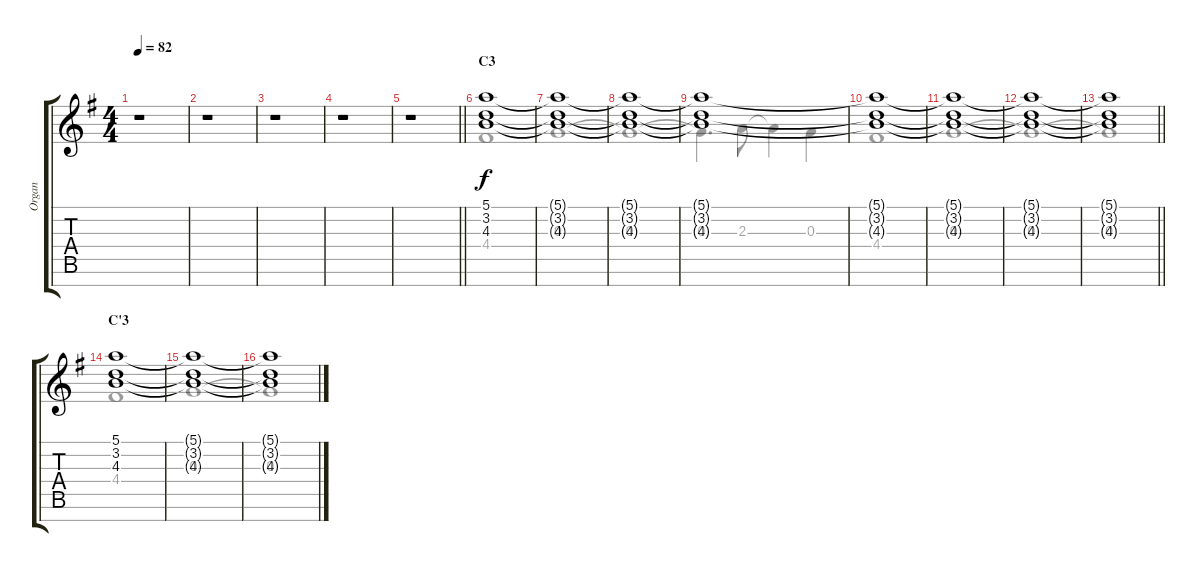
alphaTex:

\track ("Organ" "Organ") {instrument drawbarorgan}
\staff {score tabs}
\tuning (E5 B4 G4 D4 A3 E3 B2) {hide}
\voice
\ts (4 4)
\tempo 82
\clef g2
\ks g
r.1{dy f} |
r.1 |
r.1 |
r.1 |
\barLineRight lightlight
r.1 |
\section ("" "C3")
(5.1 3.2 4.3).1 |
(5.1{t} 3.2{t} 4.3{t}).1 |
(5.1{t} 3.2{t} 4.3{t}).1 |
(5.1{t} 3.2{t} 4.3{t}).1 |
(5.1{t} 3.2{t} 4.3{t}).1 |
(5.1{t} 3.2{t} 4.3{t}).1 |
(5.1{t} 3.2{t} 4.3{t}).1 |
\barLineRight lightlight
(5.1{t} 3.2{t} 4.3{t}).1 |
\section ("" "C'3")
(5.1 3.2 4.3).1 |
(5.1{t} 3.2{t} 4.3{t}).1 |
(5.1{t} 3.2{t} 4.3{t}).1
\voice
\clef g2
\ottava regular
\simile none
\ks g
|
|
|
|
\barLineRight lightlight
|
4.4.1 |
0.3.1 |
0.3{t}.1 |
0.3{t}.4{d} 2.3.8 2.3{t}.4 0.3.4 |
4.4.1 |
0.3.1 |
0.3{t}.1 |
\barLineRight lightlight
0.3{t}.1 |
4.4.1 |
0.3.1 |
0.3{t}.1
